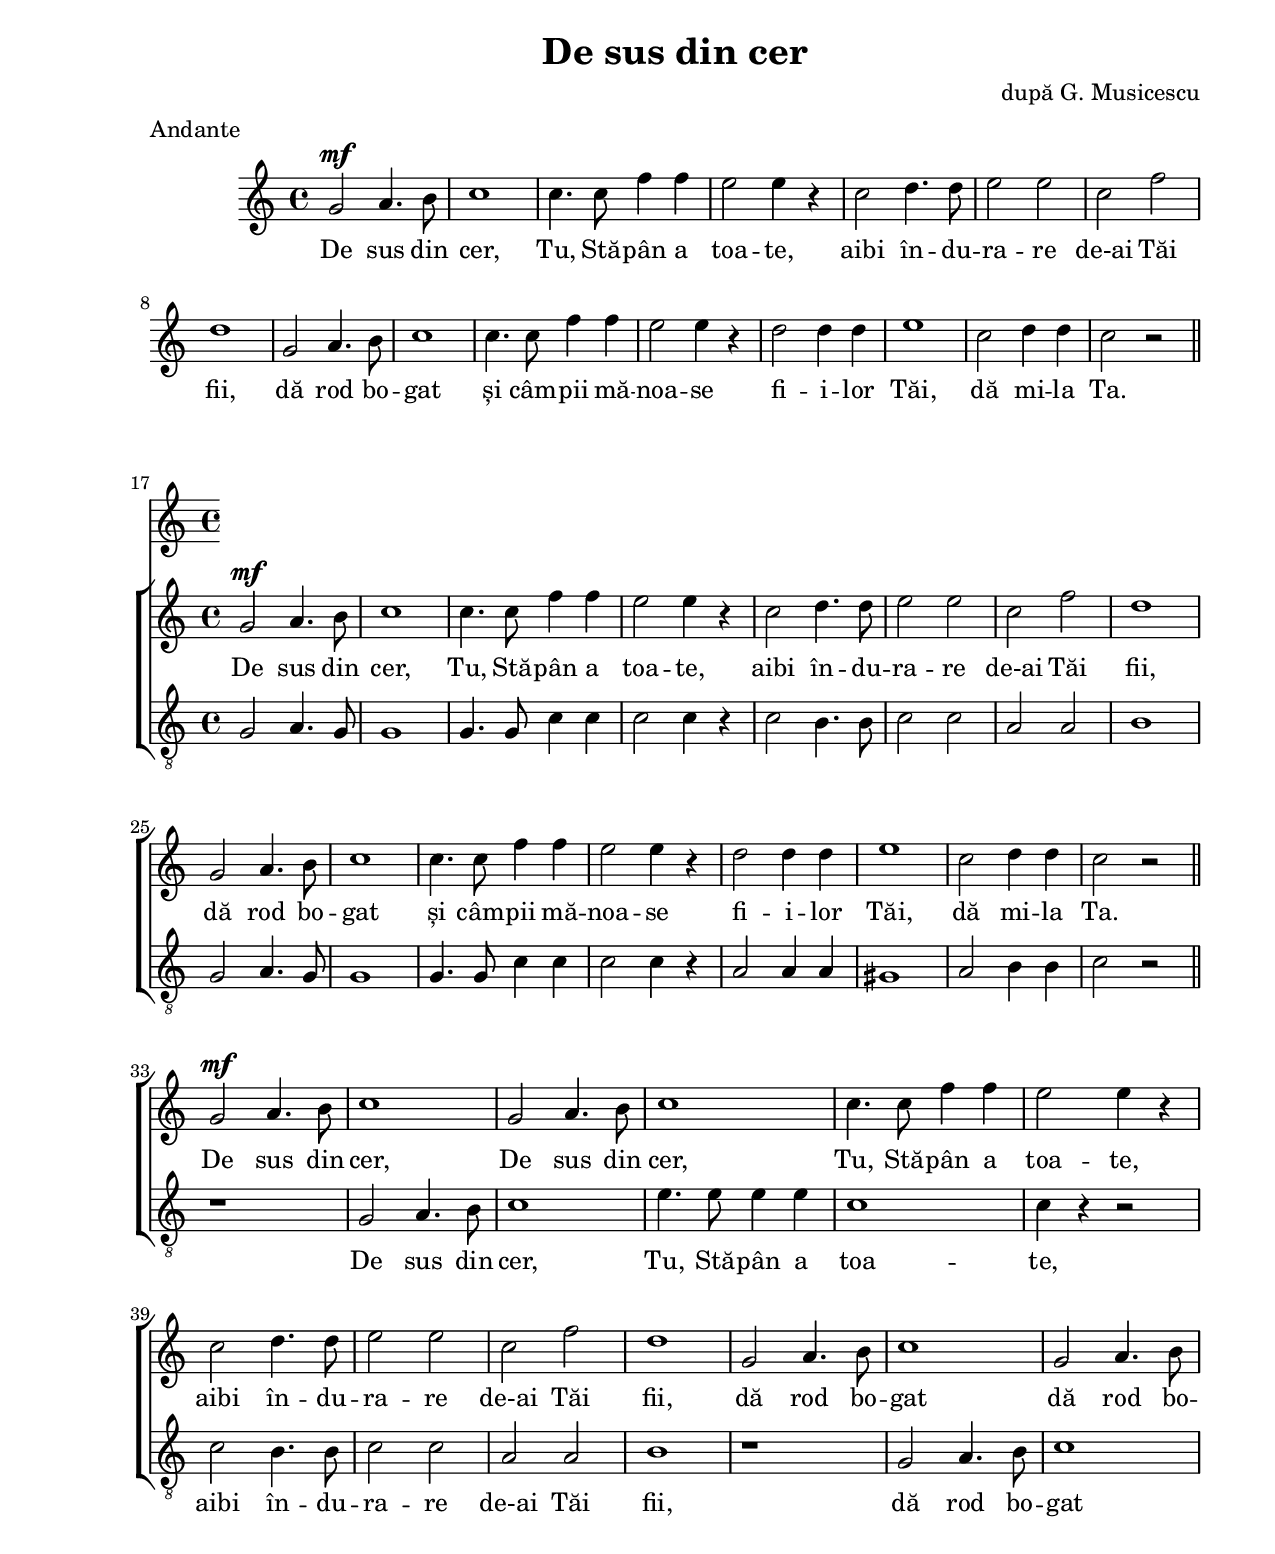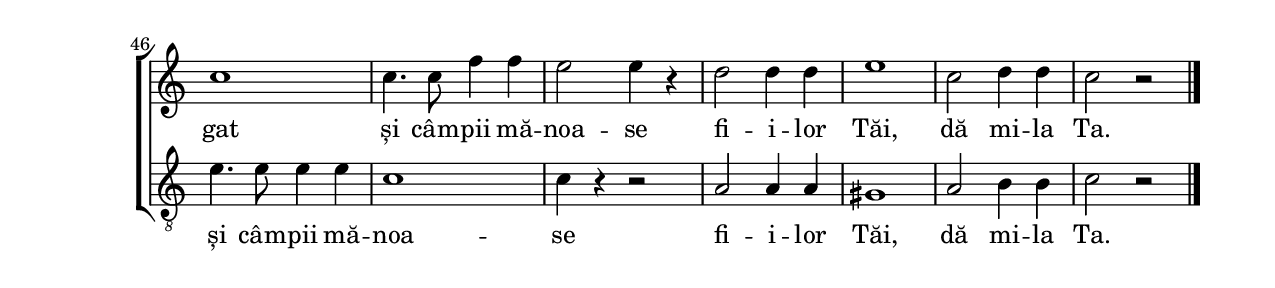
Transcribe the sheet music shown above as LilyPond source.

\version "2.19.80"

\paper {
  #(set-paper-size "letter")
  left-margin = 1\in
  line-width = 7\in
  print-page-number = false
  top-margin = 0.5\in
  bottom-margin = 0.5\in
}

\header {
  title = "De sus din cer"
  composer = "după G. Musicescu"
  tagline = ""
  meter = "Andante"
}

global = {
  \key c \major
  \time 4/4
  \autoBeamOff
  \set Staff.midiInstrument = "clarinet"
}

stanzaOneWomen = \lyricmode {
  %\set stanza = ""
  De sus din cer, Tu, Stă -- pân a toa -- te, aibi în -- du -- ra -- re de-ai
  Tăi fii, dă rod bo -- gat și câm -- pii mă -- noa -- se fi -- i -- lor Tăi,
  dă mi -- la Ta.
}

stanzaOneMen = \lyricmode {
  \skip 1 \skip 1 \skip 1 \skip 1 \skip 1 \skip 1 \skip 1 \skip 1 \skip 1
  \skip 1 \skip 1 \skip 1 \skip 1 \skip 1 \skip 1 \skip 1 \skip 1 \skip 1
  \skip 1 \skip 1 \skip 1 \skip 1 \skip 1 \skip 1 \skip 1 \skip 1 \skip 1
  \skip 1 \skip 1 \skip 1 \skip 1 \skip 1 \skip 1 \skip 1 \skip 1 \skip 1
}

stanzaTwoWomen = \lyricmode {
  %\set stanza = ""
  De sus din cer, De sus din cer, Tu, Stă -- pân a toa -- te, aibi în -- du --
  ra -- re de-ai Tăi fii, dă rod bo -- gat dă rod bo -- gat și câm -- pii mă --
  noa -- se fi -- i -- lor Tăi, dă mi -- la Ta.
}

stanzaTwoMen = \lyricmode {
  %\set stanza = ""
  De sus din cer, Tu, Stă -- pân a toa -- te, aibi în -- du -- ra -- re
  de-ai Tăi fii, dă rod bo -- gat și câm -- pii mă -- noa -- se
  fi -- i -- lor Tăi, dă mi -- la Ta.
}

womenMusicOne = \relative c'' {
  g2^\mf a4. b8 | c1 | c4. c8 f4 f4 | e2 e4 r4 | c2 d4. d8 | e2 e2 | c2 f2 | d1
  | g,2 a4. b8 | c1 | c4. c8 f4 f4 | e2 e4 r4 | d2 d4 d4 | e1 | c2 d4 d4 | c2
  r2 \bar"||" \break
}

womenMusicTwo = \relative c'' {
  g2^\mf a4. b8 | c1 | g2 a4. b8 | c1 | c4. c8 f4 f4 | e2 e4 r4 | c2 d4. d8 |
  e2 e2 | c2 f2 | d1 | g,2 a4. b8 | c1 | g2 a4. b8 | c1 | c4. c8 f4 f4 |
  e2 e4 r4 | d2 d4 d4 | e1 | c2 d4 d4 | c2 r2 \bar"|."
}

menMusicOne = \relative c' {
  g2 a4. g8 | g1 | g4. g8 c4 c4 | c2 c4 r4 | c2 b4. b8 | c2 c2 | a2 a2 | b1
  | g2 a4. g8 | g1 | g4. g8 c4 c4 | c2 c4 r4 | a2 a4 a4 | gis1 | a2 b4 b4 | c2
  r2 \bar"||"
}

menMusicTwo = \relative c' {
  r1 | g2 a4. b8 | c1 | e4. e8 e4 e4 | c1 | c4 r4 r2 | c2 b4. b8 | c2 c2 |
  a2 a2 | b1 | r1 | g2 a4. b8 | c1 | e4. e8 e4 e4 | c1 | c4 r4 r2 | a2 a4 a4 |
  gis1 | a2 b4 b4 | c2
  r2 \bar"|."
}

myScoreIntro = \new Score <<
  \new ChoirStaff <<
    \new Staff <<
    \set Staff.midiMinimumVolume = #1.0
    \new Voice { \global \womenMusicOne }
    \addlyrics { \stanzaOneWomen }
    >>
  >>
>>

myScorePoly = \new Score <<
   \set Score.currentBarNumber = #17
   \bar ""
   \new ChoirStaff <<
    \new Staff <<
    \set Staff.midiMinimumVolume = #1.0
    \new Voice { \global \womenMusicOne \womenMusicTwo }
    \addlyrics { \stanzaOneWomen \stanzaTwoWomen }

    \new Staff <<
    \clef "G_8"
    \new Voice { \global \menMusicOne \menMusicTwo }
    \addlyrics { \stanzaOneMen \stanzaTwoMen }
    >>
    >>
  >>
>>

\score {
  \myScoreIntro
  \layout { }
}

\score {
  \myScorePoly
  \layout { indent = 0\in }
}

midiOutput = \midi {
  \tempo 4 = 160
  \context {
    \Voice
    \remove "Dynamic_performer"
  }
}

\score {
  \unfoldRepeats
  \myScorePoly
  \midi { \midiOutput }
}

\score {
  \unfoldRepeats
  \new Voice { \global \womenMusicOne \womenMusicTwo }
  \midi { \midiOutput }
}

\score {
  \unfoldRepeats
  \new Voice { \global \menMusicOne \menMusicTwo}
  \midi { \midiOutput }
}
